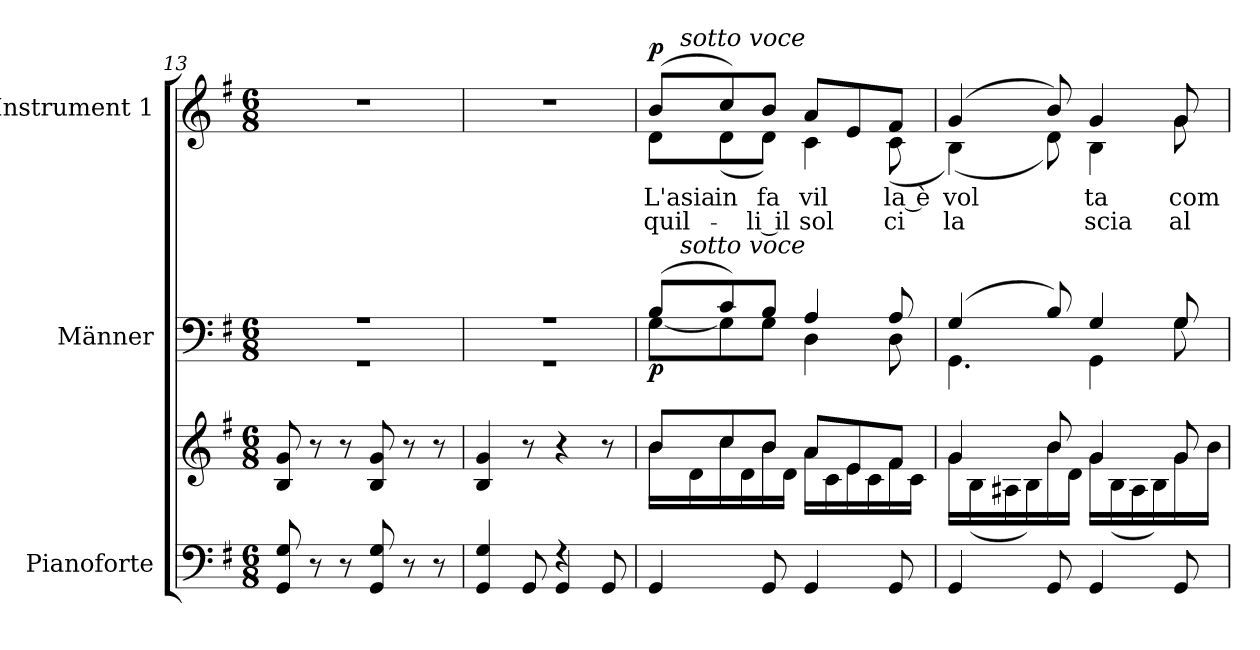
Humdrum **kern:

**kern	**kern	**kern	**dynam	**kern	**text	**text	**dynam
*part3	*part3	*part2	*part2	*part1	*part1	*part1	*part1
*staff4	*staff3	*staff2	*staff2	*staff1	*staff1	*staff1	*staff1
*I"Pianoforte	*	*I"Männer	*	*I"Instrument 1	*	*	*
*clefF4	*clefG2	*clefF4	*	*clefG2	*	*	*
*k[f#]	*k[f#]	*k[f#]	*	*k[f#]	*	*	*
*G:	*G:	*G:	*	*G:	*	*	*
*M6/8	*M6/8	*M6/8	*	*M6/8	*	*	*
=13	=13	=13	=13	=13	=13	=13	=13
*	*	*^	*	*	*	*	*
8GG/ 8G/	8B/ 8g/	2.r	2.r	.	2.r	.	.	.
8r	8r	.	.	.	.	.	.	.
8r	8r	.	.	.	.	.	.	.
8GG/ 8G/	8B/ 8g/	.	.	.	.	.	.	.
8r	8r	.	.	.	.	.	.	.
8r	8r	.	.	.	.	.	.	.
=14	=14	=14	=14	=14	=14	=14	=14	=14
*^	*	*	*	*	*	*	*	*
4GG/ 4G/	4.ryy	4B/ 4g/	2.r	2.r	.	2.r	.	.	.
8GG/	.	8r	.	.	.	.	.	.	.
4r	4GG/	4r	.	.	.	.	.	.	.
8GG/	8ryy	8r	.	.	.	.	.	.	.
!!LO:PB:g=z
=15	=15	=15	=15	=15	=15	=15	=15	=15	=15
*	*	*^	*	*	*	*	*	*	*
!	!	!	!	!	!	!LO:DY:b	!	!LO:LY:b	!LO:LY:b	!LO:DY:b
*	*	*	*	*	*^	*	*^	*	*	*
*v	*v	*	*	*	*	*	*	*	*^	*	*	*
4GG/	8b/L	16b\LL	(>8B/L	[8G\L	24ryy	p	(>8b/L	8d\L	24ryy	L'asia	quil-	p
.	.	.	.	.	96ryy	.	.	.	96ryy	.	.	.
!	!	!	!	!	!	!	!	!	!LO:TX:a:i:t=sotto voce	!	!	!
!	!	!	!	!	!LO:TX:a:i:t=sotto voce	!	!	!	!	!	!	!
.	.	.	.	.	3%2ryy	.	.	.	3%2ryy	.	.	.
.	.	16d\	.	.	.	.	.	.	.	.	.	.
!	!	!	!	!	!	!	!	!	!	!LO:LY:b	!	!
.	8cc/	16cc\	8c/)	8G\]	.	.	8cc/)	(<8d\	.	-in	.	.
.	.	16d\	.	.	.	.	.	.	.	.	.	.
!	!	!	!	!	!	!	!	!	!	!LO:LY:b	!LO:LY:b	!
8GG/	8b/J	16b\	8B/J	8G\J	.	.	8b/J	8d\J)	.	fa	li il	.
.	.	16d\JJ	.	.	.	.	.	.	.	.	.	.
!	!	!	!	!	!	!	!	!	!	!LO:LY:b	!LO:LY:b	!
4GG/	8a/L	16a\LL	4A/	4D\	.	.	8a/L	4c\	.	vil	sol	.
.	.	16c\	.	.	.	.	.	.	.	.	.	.
.	8e/	16e\	.	.	.	.	8e/	.	.	.	.	.
.	.	16c\	.	.	.	.	.	.	.	.	.	.
!	!	!	!	!	!	!	!	!	!	!LO:LY:b	!LO:LY:b	!
8GG/	8f#/J	16f#\	8A/	8D\	.	.	8f#/J	(<8c\	.	la è	ci	.
.	.	16c\JJ	.	.	.	.	.	.	.	.	.	.
.	.	.	.	.	48.ryy	.	.	.	48.ryy	.	.	.
=16	=16	=16	=16	=16	=16	=16	=16	=16	=16	=16	=16	=16
!	!	!	!	!	!	!	!	!	!	!LO:LY:b	!LO:LY:b	!
*	*	*	*	*v	*v	*	*	*	*	*	*	*
*	*	*	*	*	*	*	*v	*v	*	*	*
4GG/	4g/	16g\LL	(>4G/	4.GG\	.	(>4g/	(<4B\)	vol	la	.
.	.	(<16B\	.	.	.	.	.	.	.	.
.	.	16A#X\	.	.	.	.	.	.	.	.
.	.	16B\)	.	.	.	.	.	.	.	.
8GG/	8b/	16b\	8B/)	.	.	8b/)	8d\)	.	.	.
.	.	16d\JJ	.	.	.	.	.	.	.	.
!	!	!	!	!	!	!	!	!LO:LY:b	!LO:LY:b	!
4GG/	4g/	16g\LL	4G/	4GG\	.	4g/	4B\	ta	scia	.
.	.	(<16B\	.	.	.	.	.	.	.	.
.	.	16A#\	.	.	.	.	.	.	.	.
.	.	16B\)	.	.	.	.	.	.	.	.
!	!	!	!	!	!	!	!	!LO:LY:b	!LO:LY:b	!
8GG/	8g/	16g\	8G/	8G\	.	8g/	8g\	com	al	.
.	.	16b\JJ	.	.	.	.	.	.	.	.
*	*v	*v	*	*	*	*v	*v	*	*	*
*	*	*v	*v	*	*	*	*	*
=	=	=	=	=	=	=	=
*-	*-	*-	*-	*-	*-	*-	*-
